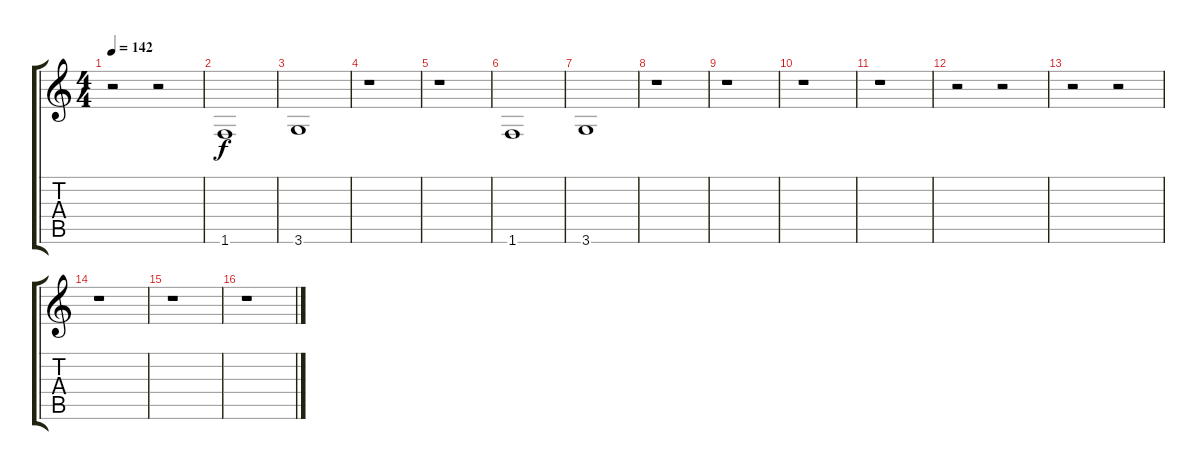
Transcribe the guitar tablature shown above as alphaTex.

\track "" {instrument fretlessbass}
\staff {score tabs}
\tuning (E4 B3 G3 D3 A2 E2) {hide}
\ts (4 4)
\tempo 142
\clef g2
\ks c
r.2{dy f} r.2 |
1.6.1 |
3.6.1 |
r.1 |
r.1 |
1.6.1 |
3.6.1 |
r.1 |
r.1 |
r.1 |
r.1 |
r.2 r.2 |
r.2 r.2 |
r.1 |
r.1 |
r.1
